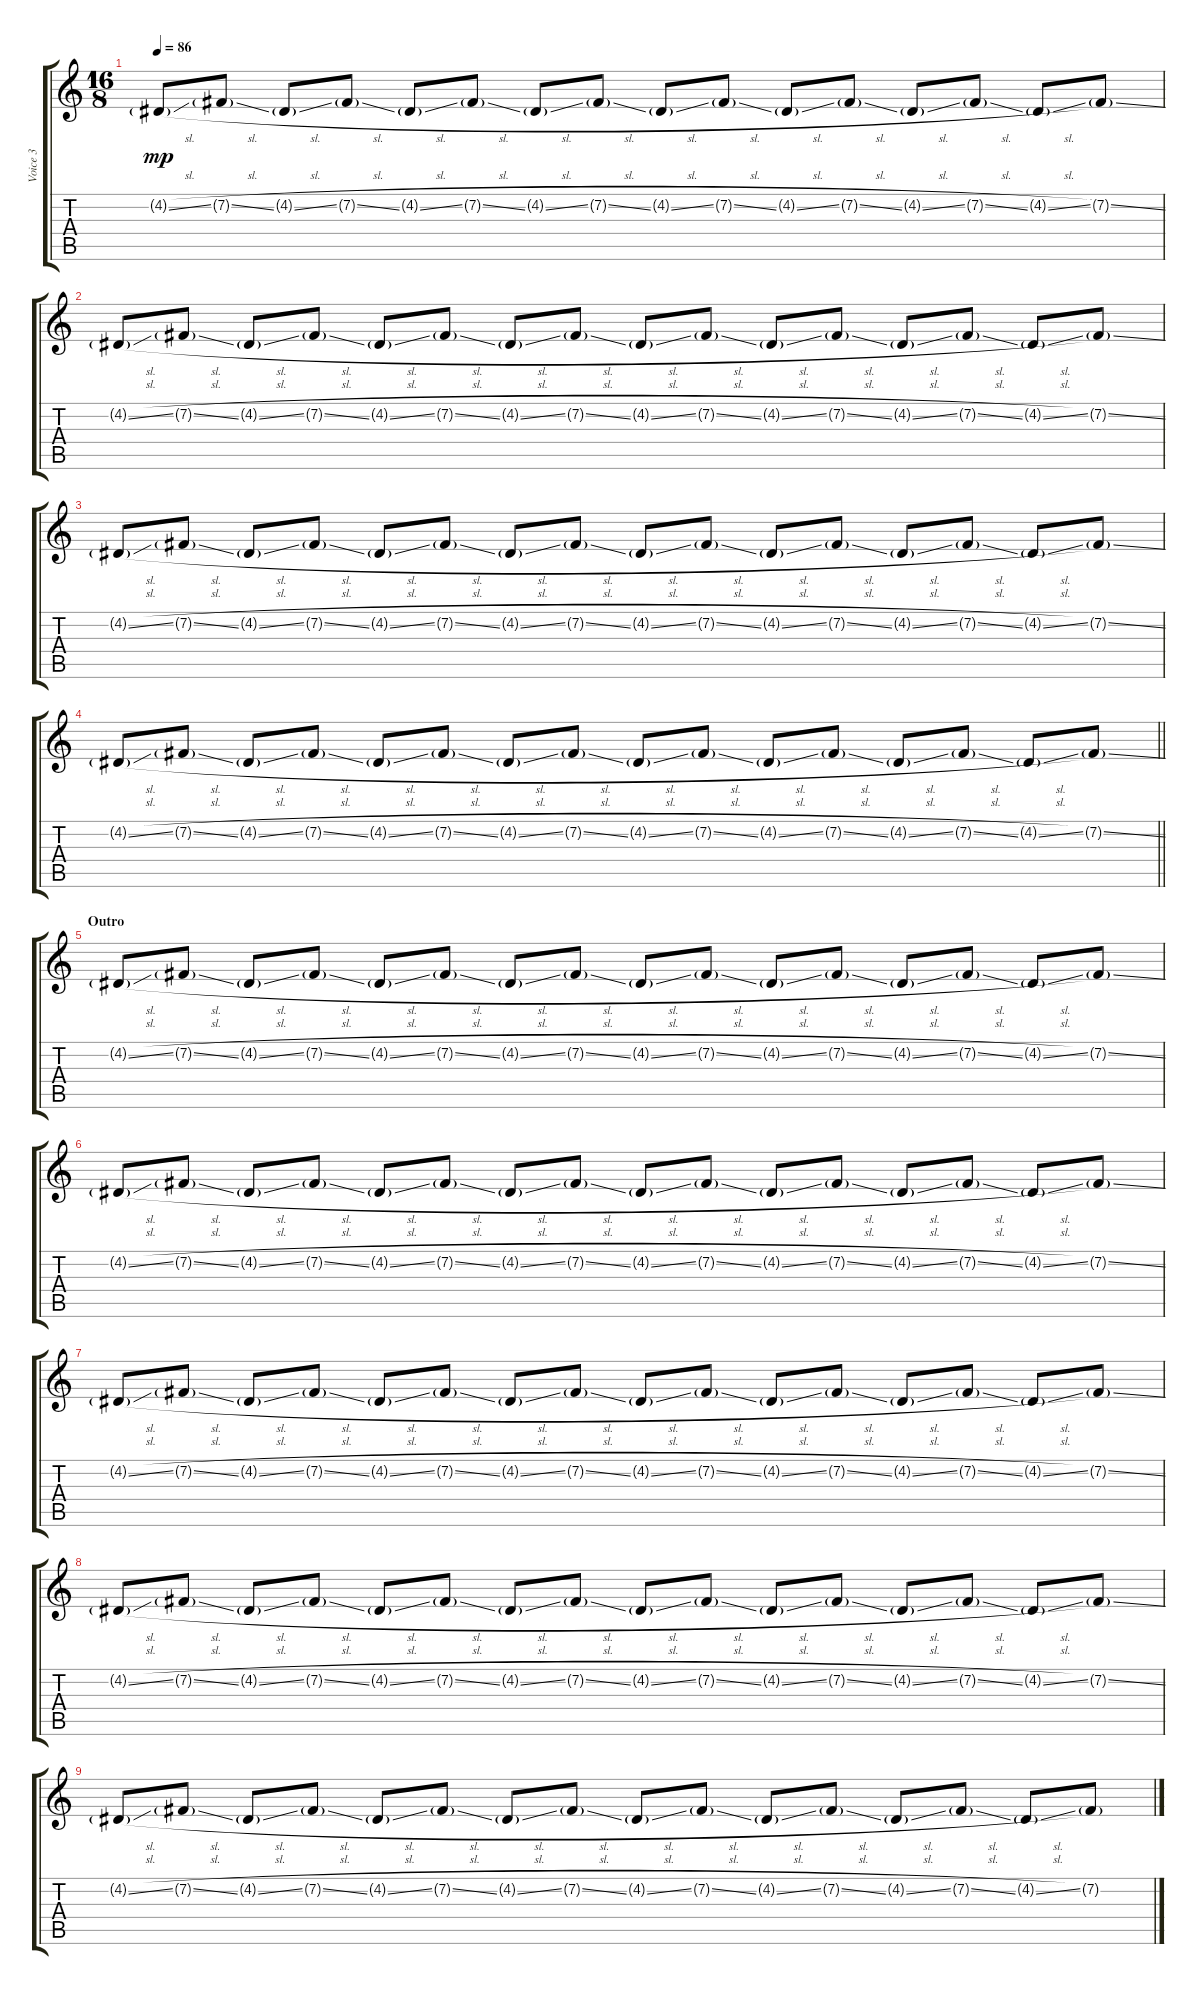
\track ("Voice 3" "Voice 3") {instrument tuba}
\staff {score tabs}
\tuning (E4 B3 G3 D3 A2 E2) {hide}
\ts (16 8)
\tempo 86
\clef g2
\ks c
4.2{sl g}.8{dy mp} 7.2{sl g}.8 4.2{sl g}.8 7.2{sl g}.8 4.2{sl g}.8 7.2{sl g}.8 4.2{sl g}.8 7.2{sl g}.8 4.2{sl g}.8 7.2{sl g}.8 4.2{sl g}.8 7.2{sl g}.8 4.2{sl g}.8 7.2{sl g}.8 4.2{sl g}.8 7.2{ss g}.8 |
4.2{sl g}.8 7.2{sl g}.8 4.2{sl g}.8 7.2{sl g}.8 4.2{sl g}.8 7.2{sl g}.8 4.2{sl g}.8 7.2{sl g}.8 4.2{sl g}.8 7.2{sl g}.8 4.2{sl g}.8 7.2{sl g}.8 4.2{sl g}.8 7.2{sl g}.8 4.2{sl g}.8 7.2{ss g}.8 |
4.2{sl g}.8 7.2{sl g}.8 4.2{sl g}.8 7.2{sl g}.8 4.2{sl g}.8 7.2{sl g}.8 4.2{sl g}.8 7.2{sl g}.8 4.2{sl g}.8 7.2{sl g}.8 4.2{sl g}.8 7.2{sl g}.8 4.2{sl g}.8 7.2{sl g}.8 4.2{sl g}.8 7.2{ss g}.8 |
\barLineRight lightlight
4.2{sl g}.8 7.2{sl g}.8 4.2{sl g}.8 7.2{sl g}.8 4.2{sl g}.8 7.2{sl g}.8 4.2{sl g}.8 7.2{sl g}.8 4.2{sl g}.8 7.2{sl g}.8 4.2{sl g}.8 7.2{sl g}.8 4.2{sl g}.8 7.2{sl g}.8 4.2{sl g}.8 7.2{ss g}.8 |
\section ("" "Outro")
4.2{sl g}.8 7.2{sl g}.8 4.2{sl g}.8 7.2{sl g}.8 4.2{sl g}.8 7.2{sl g}.8 4.2{sl g}.8 7.2{sl g}.8 4.2{sl g}.8 7.2{sl g}.8 4.2{sl g}.8 7.2{sl g}.8 4.2{sl g}.8 7.2{sl g}.8 4.2{sl g}.8 7.2{ss g}.8 |
4.2{sl g}.8 7.2{sl g}.8 4.2{sl g}.8 7.2{sl g}.8 4.2{sl g}.8 7.2{sl g}.8 4.2{sl g}.8 7.2{sl g}.8 4.2{sl g}.8 7.2{sl g}.8 4.2{sl g}.8 7.2{sl g}.8 4.2{sl g}.8 7.2{sl g}.8 4.2{sl g}.8 7.2{ss g}.8 |
4.2{sl g}.8 7.2{sl g}.8 4.2{sl g}.8 7.2{sl g}.8 4.2{sl g}.8 7.2{sl g}.8 4.2{sl g}.8 7.2{sl g}.8 4.2{sl g}.8 7.2{sl g}.8 4.2{sl g}.8 7.2{sl g}.8 4.2{sl g}.8 7.2{sl g}.8 4.2{sl g}.8 7.2{ss g}.8 |
4.2{sl g}.8 7.2{sl g}.8 4.2{sl g}.8 7.2{sl g}.8 4.2{sl g}.8 7.2{sl g}.8 4.2{sl g}.8 7.2{sl g}.8 4.2{sl g}.8 7.2{sl g}.8 4.2{sl g}.8 7.2{sl g}.8 4.2{sl g}.8 7.2{sl g}.8 4.2{sl g}.8 7.2{ss g}.8 |
4.2{sl g}.8{volume 0} 7.2{sl g}.8 4.2{sl g}.8 7.2{sl g}.8 4.2{sl g}.8 7.2{sl g}.8 4.2{sl g}.8 7.2{sl g}.8 4.2{sl g}.8 7.2{sl g}.8 4.2{sl g}.8 7.2{sl g}.8 4.2{sl g}.8 7.2{sl g}.8 4.2{sl g}.8 7.2{g}.8
